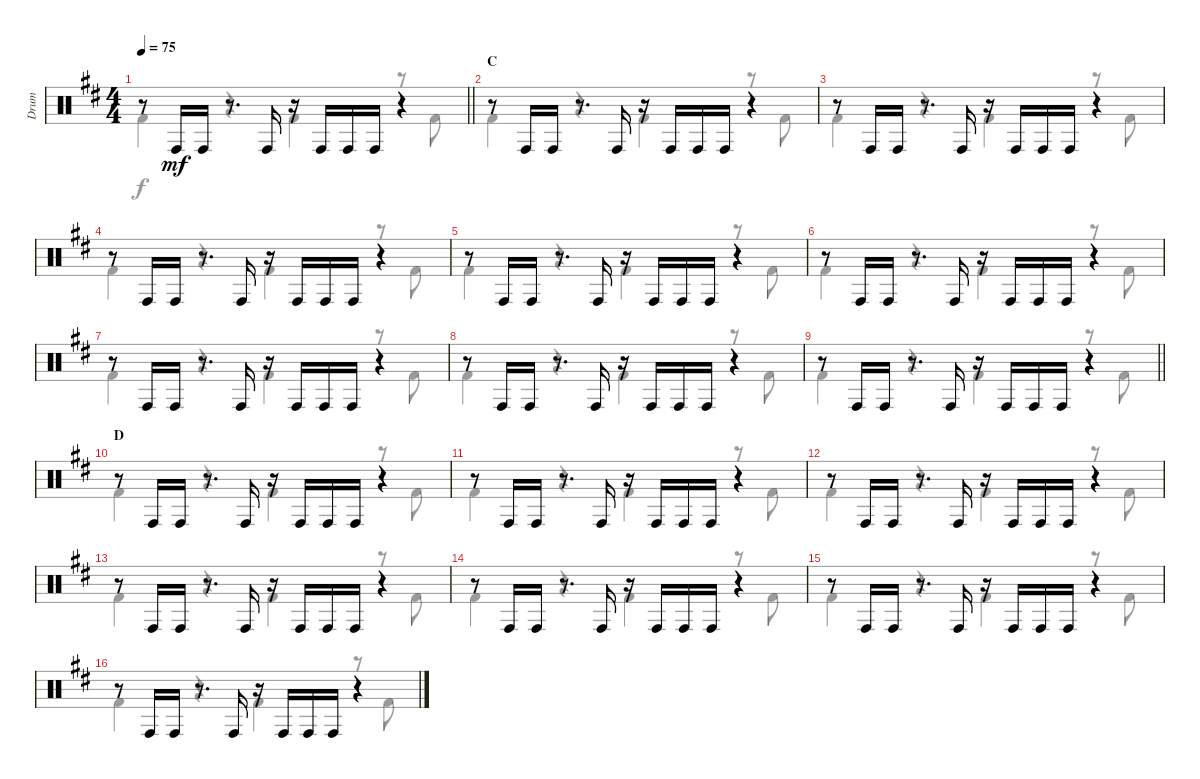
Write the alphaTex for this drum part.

\track ("Drum" "Drum") {instrument percussion}
\staff {score}
\articulation defaults
\voice
\ts (4 4)
\tempo 75
\clef neutral
\barLineRight lightlight
\ks d
r.8{dy mf} "Conga high (hit)".16 "Conga high (hit)".16 r.8{d} "Conga high (hit)".16 r.16 "Conga high (hit)".16 "Conga high (hit)".16 "Conga high (hit)".16 r.4 |
\section ("" "C")
r.8 "Conga high (hit)".16 "Conga high (hit)".16 r.8{d} "Conga high (hit)".16 r.16 "Conga high (hit)".16 "Conga high (hit)".16 "Conga high (hit)".16 r.4 |
r.8 "Conga high (hit)".16 "Conga high (hit)".16 r.8{d} "Conga high (hit)".16 r.16 "Conga high (hit)".16 "Conga high (hit)".16 "Conga high (hit)".16 r.4 |
r.8 "Conga high (hit)".16 "Conga high (hit)".16 r.8{d} "Conga high (hit)".16 r.16 "Conga high (hit)".16 "Conga high (hit)".16 "Conga high (hit)".16 r.4 |
r.8 "Conga high (hit)".16 "Conga high (hit)".16 r.8{d} "Conga high (hit)".16 r.16 "Conga high (hit)".16 "Conga high (hit)".16 "Conga high (hit)".16 r.4 |
r.8 "Conga high (hit)".16 "Conga high (hit)".16 r.8{d} "Conga high (hit)".16 r.16 "Conga high (hit)".16 "Conga high (hit)".16 "Conga high (hit)".16 r.4 |
r.8 "Conga high (hit)".16 "Conga high (hit)".16 r.8{d} "Conga high (hit)".16 r.16 "Conga high (hit)".16 "Conga high (hit)".16 "Conga high (hit)".16 r.4 |
r.8 "Conga high (hit)".16 "Conga high (hit)".16 r.8{d} "Conga high (hit)".16 r.16 "Conga high (hit)".16 "Conga high (hit)".16 "Conga high (hit)".16 r.4 |
\barLineRight lightlight
r.8 "Conga high (hit)".16 "Conga high (hit)".16 r.8{d} "Conga high (hit)".16 r.16 "Conga high (hit)".16 "Conga high (hit)".16 "Conga high (hit)".16 r.4 |
\section ("" "D")
r.8 "Conga high (hit)".16 "Conga high (hit)".16 r.8{d} "Conga high (hit)".16 r.16 "Conga high (hit)".16 "Conga high (hit)".16 "Conga high (hit)".16 r.4 |
r.8 "Conga high (hit)".16 "Conga high (hit)".16 r.8{d} "Conga high (hit)".16 r.16 "Conga high (hit)".16 "Conga high (hit)".16 "Conga high (hit)".16 r.4 |
r.8 "Conga high (hit)".16 "Conga high (hit)".16 r.8{d} "Conga high (hit)".16 r.16 "Conga high (hit)".16 "Conga high (hit)".16 "Conga high (hit)".16 r.4 |
r.8 "Conga high (hit)".16 "Conga high (hit)".16 r.8{d} "Conga high (hit)".16 r.16 "Conga high (hit)".16 "Conga high (hit)".16 "Conga high (hit)".16 r.4 |
r.8 "Conga high (hit)".16 "Conga high (hit)".16 r.8{d} "Conga high (hit)".16 r.16 "Conga high (hit)".16 "Conga high (hit)".16 "Conga high (hit)".16 r.4 |
r.8 "Conga high (hit)".16 "Conga high (hit)".16 r.8{d} "Conga high (hit)".16 r.16 "Conga high (hit)".16 "Conga high (hit)".16 "Conga high (hit)".16 r.4 |
r.8 "Conga high (hit)".16 "Conga high (hit)".16 r.8{d} "Conga high (hit)".16 r.16 "Conga high (hit)".16 "Conga high (hit)".16 "Conga high (hit)".16 r.4
\voice
\clef neutral
\ottava regular
\simile none
\barLineRight lightlight
\ks d "Kick (hit) 2".4{dy f}
r.4 "Kick (hit) 2".4 r.8 "Kick (hit) 2".8 |
"Kick (hit) 2".4 r.4 "Kick (hit) 2".4 r.8 "Kick (hit) 2".8 |
"Kick (hit) 2".4 r.4 "Kick (hit) 2".4 r.8 "Kick (hit) 2".8 |
"Kick (hit) 2".4 r.4 "Kick (hit) 2".4 r.8 "Kick (hit) 2".8 |
"Kick (hit) 2".4 r.4 "Kick (hit) 2".4 r.8 "Kick (hit) 2".8 |
"Kick (hit) 2".4 r.4 "Kick (hit) 2".4 r.8 "Kick (hit) 2".8 |
"Kick (hit) 2".4 r.4 "Kick (hit) 2".4 r.8 "Kick (hit) 2".8 |
"Kick (hit) 2".4 r.4 "Kick (hit) 2".4 r.8 "Kick (hit) 2".8 |
\barLineRight lightlight "Kick (hit) 2".4
r.4 "Kick (hit) 2".4 r.8 "Kick (hit) 2".8 |
"Kick (hit) 2".4 r.4 "Kick (hit) 2".4 r.8 "Kick (hit) 2".8 |
"Kick (hit) 2".4 r.4 "Kick (hit) 2".4 r.8 "Kick (hit) 2".8 |
"Kick (hit) 2".4 r.4 "Kick (hit) 2".4 r.8 "Kick (hit) 2".8 |
"Kick (hit) 2".4 r.4 "Kick (hit) 2".4 r.8 "Kick (hit) 2".8 |
"Kick (hit) 2".4 r.4 "Kick (hit) 2".4 r.8 "Kick (hit) 2".8 |
"Kick (hit) 2".4 r.4 "Kick (hit) 2".4 r.8 "Kick (hit) 2".8 |
"Kick (hit) 2".4 r.4 "Kick (hit) 2".4 r.8 "Kick (hit) 2".8
